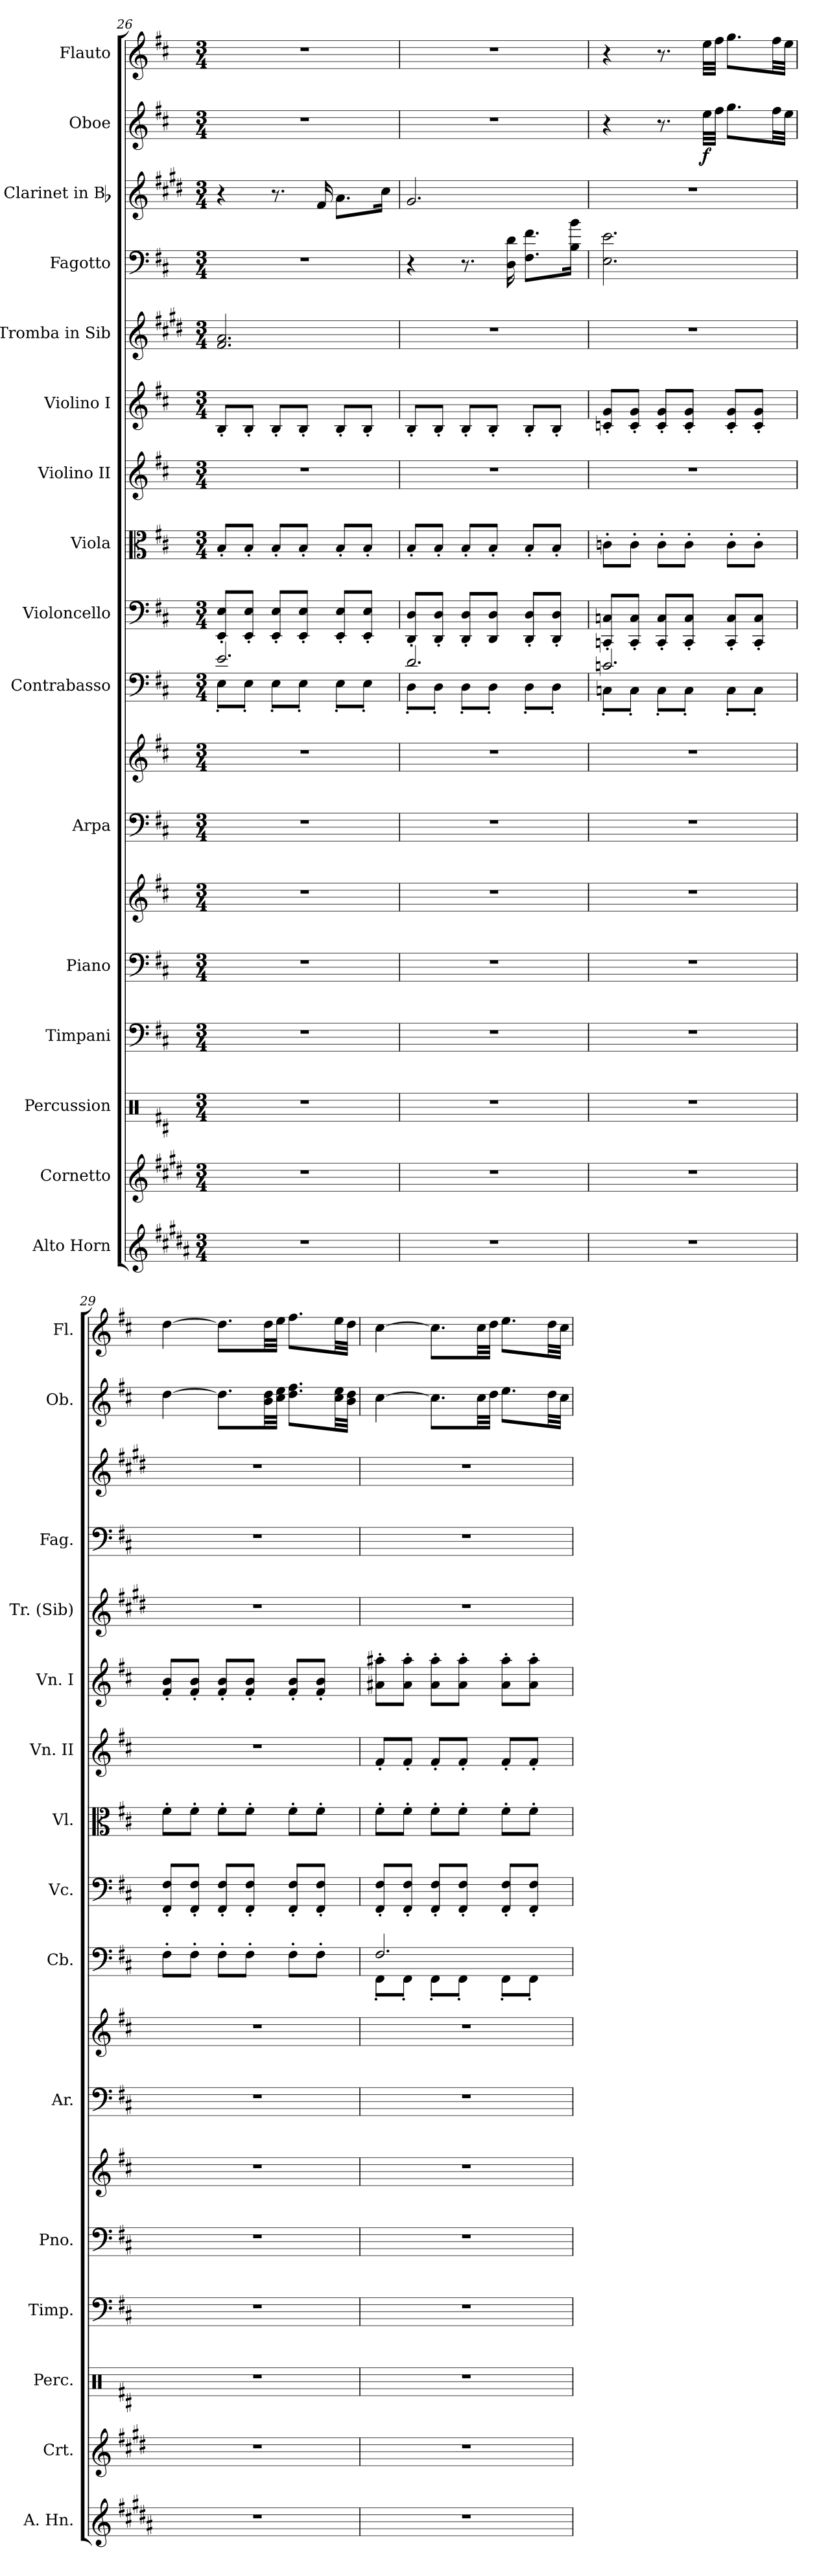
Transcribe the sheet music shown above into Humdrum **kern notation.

**kern	**kern	**kern	**kern	**kern	**kern	**kern	**kern	**kern	**kern	**kern	**kern	**kern	**kern	**kern	**kern	**kern	**dynam	**kern
*part16	*part15	*part14	*part13	*part12	*part12	*part11	*part11	*part10	*part9	*part8	*part7	*part6	*part5	*part4	*part3	*part2	*part2	*part1
*staff18	*staff17	*staff16	*staff15	*staff14	*staff13	*staff12	*staff11	*staff10	*staff9	*staff8	*staff7	*staff6	*staff5	*staff4	*staff3	*staff2	*staff2	*staff1
*I"Alto Horn	*I"Cornetto	*I"Percussion	*I"Timpani	*I"Piano	*	*I"Arpa	*	*I"Contrabasso	*I"Violoncello	*I"Viola	*I"Violino II	*I"Violino I	*I"Tromba in Sib	*I"Fagotto	*I"Clarinet in Bb	*I"Oboe	*	*I"Flauto
*I'A. Hn.	*I'Crt.	*I'Perc.	*I'Timp.	*I'Pno.	*	*I'Ar.	*	*I'Cb.	*I'Vc.	*I'Vl.	*I'Vn. II	*I'Vn. I	*I'Tr. (Sib)	*I'Fag.	*	*I'Ob.	*	*I'Fl.
*clefG2	*clefG2	*clefX	*clefF4	*clefF4	*clefG2	*clefF4	*clefG2	*clefF4	*clefF4	*clefC3	*clefG2	*clefG2	*clefG2	*clefF4	*clefG2	*clefG2	*	*clefG2
*ITrd5c9	*ITrd1c2	*	*	*	*	*	*	*ITrd7c12	*	*	*	*	*ITrd1c2	*	*ITrd1c2	*	*	*
*k[f#c#]	*k[f#c#]	*k[f#c#]	*k[f#c#]	*k[f#c#]	*k[f#c#]	*k[f#c#]	*k[f#c#]	*k[f#c#]	*k[f#c#]	*k[f#c#]	*k[f#c#]	*k[f#c#]	*k[f#c#]	*k[f#c#]	*k[f#c#]	*k[f#c#]	*	*k[f#c#]
*b:	*b:	*b:	*b:	*b:	*b:	*b:	*b:	*b:	*b:	*b:	*b:	*b:	*b:	*b:	*b:	*b:	*	*b:
*M3/4	*M3/4	*M3/4	*M3/4	*M3/4	*M3/4	*M3/4	*M3/4	*M3/4	*M3/4	*M3/4	*M3/4	*M3/4	*M3/4	*M3/4	*M3/4	*M3/4	*	*M3/4
=26	=26	=26	=26	=26	=26	=26	=26	=26	=26	=26	=26	=26	=26	=26	=26	=26	=26	=26
*	*	*	*	*	*	*	*	*^	*	*	*	*	*	*	*	*	*	*
2.r	2.r	2.r	2.r	2.r	2.r	2.r	2.r	2.E/	8EE'>\L	8EE/'> 8E/'>L	8B'>/L	2.r	8B'>/L	2.e/ 2.g/	2.r	4r	2.r	.	2.r
.	.	.	.	.	.	.	.	.	8EE'>\J	8EE/'> 8E/'>J	8B'>/J	.	8B'>/J	.	.	.	.	.	.
.	.	.	.	.	.	.	.	.	8EE'>\L	8EE/'> 8E/'>L	8B'>/L	.	8B'>/L	.	.	8.r	.	.	.
.	.	.	.	.	.	.	.	.	8EE'>\J	8EE/'> 8E/'>J	8B'>/J	.	8B'>/J	.	.	.	.	.	.
.	.	.	.	.	.	.	.	.	.	.	.	.	.	.	.	16e/	.	.	.
.	.	.	.	.	.	.	.	.	8EE'>\L	8EE/'> 8E/'>L	8B'>/L	.	8B'>/L	.	.	8.g\L	.	.	.
.	.	.	.	.	.	.	.	.	8EE'>\J	8EE/'> 8E/'>J	8B'>/J	.	8B'>/J	.	.	.	.	.	.
.	.	.	.	.	.	.	.	.	.	.	.	.	.	.	.	16b\Jk	.	.	.
=27	=27	=27	=27	=27	=27	=27	=27	=27	=27	=27	=27	=27	=27	=27	=27	=27	=27	=27	=27
2.r	2.r	2.r	2.r	2.r	2.r	2.r	2.r	2.D/	8DD'>\L	8DD/'> 8D/'>L	8B'>/L	2.r	8B'>/L	2.r	4r	2.f#/	2.r	.	2.r
.	.	.	.	.	.	.	.	.	8DD'>\J	8DD/'> 8D/'>J	8B'>/J	.	8B'>/J	.	.	.	.	.	.
.	.	.	.	.	.	.	.	.	8DD'>\L	8DD/'> 8D/'>L	8B'>/L	.	8B'>/L	.	8.r	.	.	.	.
.	.	.	.	.	.	.	.	.	8DD'>\J	8DD/ 8D/J	8B'>/J	.	8B'>/J	.	.	.	.	.	.
.	.	.	.	.	.	.	.	.	.	.	.	.	.	.	16D\ 16d\	.	.	.	.
.	.	.	.	.	.	.	.	.	8DD'>\L	8DD/'> 8D/'>L	8B'>/L	.	8B'>/L	.	8.F#\ 8.f#\L	.	.	.	.
.	.	.	.	.	.	.	.	.	8DD'>\J	8DD/'> 8D/'>J	8B'>/J	.	8B'>/J	.	.	.	.	.	.
.	.	.	.	.	.	.	.	.	.	.	.	.	.	.	16B\ 16b\Jk	.	.	.	.
=28	=28	=28	=28	=28	=28	=28	=28	=28	=28	=28	=28	=28	=28	=28	=28	=28	=28	=28	=28
2.r	2.r	2.r	2.r	2.r	2.r	2.r	2.r	2.Cn/	8CCn'>\L	8CCn/'< 8Cn/'<L	8cn'>\L	2.r	8cn/'< 8g/'<L	2.r	2.E\ 2.e\	2.r	4r	.	4r
.	.	.	.	.	.	.	.	.	8CC'>\J	8CC/'< 8C/'<J	8c'>\J	.	8c/'< 8g/'<J	.	.	.	.	.	.
.	.	.	.	.	.	.	.	.	8CC'>\L	8CC/'< 8C/'<L	8c'>\L	.	8c/'< 8g/'<L	.	.	.	8.r	.	8.r
.	.	.	.	.	.	.	.	.	8CC'>\J	8CC/'< 8C/'<J	8c'>\J	.	8c/'< 8g/'<J	.	.	.	.	.	.
!	!	!	!	!	!	!	!	!	!	!	!	!	!	!	!	!	!	!LO:DY:b	!
.	.	.	.	.	.	.	.	.	.	.	.	.	.	.	.	.	32ee\LLL	f	32ee\LLL
.	.	.	.	.	.	.	.	.	.	.	.	.	.	.	.	.	32ff#\JJJ	.	32ff#\JJJ
.	.	.	.	.	.	.	.	.	8CC'>\L	8CC/'< 8C/'<L	8c'>\L	.	8c/'< 8g/'<L	.	.	.	8.gg\L	.	8.gg\L
.	.	.	.	.	.	.	.	.	8CC'>\J	8CC/'< 8C/'<J	8c'>\J	.	8c/'< 8g/'<J	.	.	.	.	.	.
.	.	.	.	.	.	.	.	.	.	.	.	.	.	.	.	.	32ff#\LL	.	32ff#\LL
.	.	.	.	.	.	.	.	.	.	.	.	.	.	.	.	.	32ee\JJJ	.	32ee\JJJ
*	*	*	*	*	*	*	*	*v	*v	*	*	*	*	*	*	*	*	*	*
=29	=29	=29	=29	=29	=29	=29	=29	=29	=29	=29	=29	=29	=29	=29	=29	=29	=29	=29
2.r	2.r	2.r	2.r	2.r	2.r	2.r	2.r	8FF#'>\L	8FF#/'< 8F#/'<L	8f#'>\L	2.r	8f#/'< 8b/'<L	2.r	2.r	2.r	[4dd\	.	[4dd\
.	.	.	.	.	.	.	.	8FF#'>\J	8FF#/'< 8F#/'<J	8f#'>\J	.	8f#/'< 8b/'<J	.	.	.	.	.	.
.	.	.	.	.	.	.	.	8FF#'>\L	8FF#/'< 8F#/'<L	8f#'>\L	.	8f#/'< 8b/'<L	.	.	.	8.dd\L]	.	8.dd\L]
.	.	.	.	.	.	.	.	8FF#'>\J	8FF#/'< 8F#/'<J	8f#'>\J	.	8f#/'< 8b/'<J	.	.	.	.	.	.
.	.	.	.	.	.	.	.	.	.	.	.	.	.	.	.	32b\ 32dd\LL	.	32dd\LL
.	.	.	.	.	.	.	.	.	.	.	.	.	.	.	.	32cc#\ 32ee\JJJ	.	32ee\JJJ
.	.	.	.	.	.	.	.	8FF#'>\L	8FF#/'< 8F#/'<L	8f#'>\L	.	8f#/'< 8b/'<L	.	.	.	8.dd\ 8.ff#\L	.	8.ff#\L
.	.	.	.	.	.	.	.	8FF#'>\J	8FF#/'< 8F#/'<J	8f#'>\J	.	8f#/'< 8b/'<J	.	.	.	.	.	.
.	.	.	.	.	.	.	.	.	.	.	.	.	.	.	.	32cc#\ 32ee\LL	.	32ee\LL
.	.	.	.	.	.	.	.	.	.	.	.	.	.	.	.	32b\ 32dd\JJJ	.	32dd\JJJ
=30	=30	=30	=30	=30	=30	=30	=30	=30	=30	=30	=30	=30	=30	=30	=30	=30	=30	=30
*	*	*	*	*	*	*	*	*^	*	*	*	*	*	*	*	*	*	*
2.r	2.r	2.r	2.r	2.r	2.r	2.r	2.r	2.FF#/	8FFF#'<\L	8FF#/'< 8F#/'<L	8f#'>\L	8f#'</L	8a#X\'> 8aa#X\'>L	2.r	2.r	2.r	[4cc#\	.	[4cc#\
.	.	.	.	.	.	.	.	.	8FFF#'<\J	8FF#/'< 8F#/'<J	8f#'>\J	8f#'</J	8a#\'> 8aa#\'>J	.	.	.	.	.	.
.	.	.	.	.	.	.	.	.	8FFF#'<\L	8FF#/'< 8F#/'<L	8f#'>\L	8f#'</L	8a#\'> 8aa#\'>L	.	.	.	8.cc#\L]	.	8.cc#\L]
.	.	.	.	.	.	.	.	.	8FFF#'<\J	8FF#/'< 8F#/'<J	8f#'>\J	8f#'</J	8a#\'> 8aa#\'>J	.	.	.	.	.	.
.	.	.	.	.	.	.	.	.	.	.	.	.	.	.	.	.	32cc#\LL	.	32cc#\LL
.	.	.	.	.	.	.	.	.	.	.	.	.	.	.	.	.	32dd\JJJ	.	32dd\JJJ
.	.	.	.	.	.	.	.	.	8FFF#'<\L	8FF#/'< 8F#/'<L	8f#'>\L	8f#'</L	8a#\'> 8aa#\'>L	.	.	.	8.ee\L	.	8.ee\L
.	.	.	.	.	.	.	.	.	8FFF#'<\J	8FF#/'< 8F#/'<J	8f#'>\J	8f#'</J	8a#\'> 8aa#\'>J	.	.	.	.	.	.
.	.	.	.	.	.	.	.	.	.	.	.	.	.	.	.	.	32dd\LL	.	32dd\LL
.	.	.	.	.	.	.	.	.	.	.	.	.	.	.	.	.	32cc#\JJJ	.	32cc#\JJJ
*	*	*	*	*	*	*	*	*v	*v	*	*	*	*	*	*	*	*	*	*
=	=	=	=	=	=	=	=	=	=	=	=	=	=	=	=	=	=	=
*-	*-	*-	*-	*-	*-	*-	*-	*-	*-	*-	*-	*-	*-	*-	*-	*-	*-	*-
